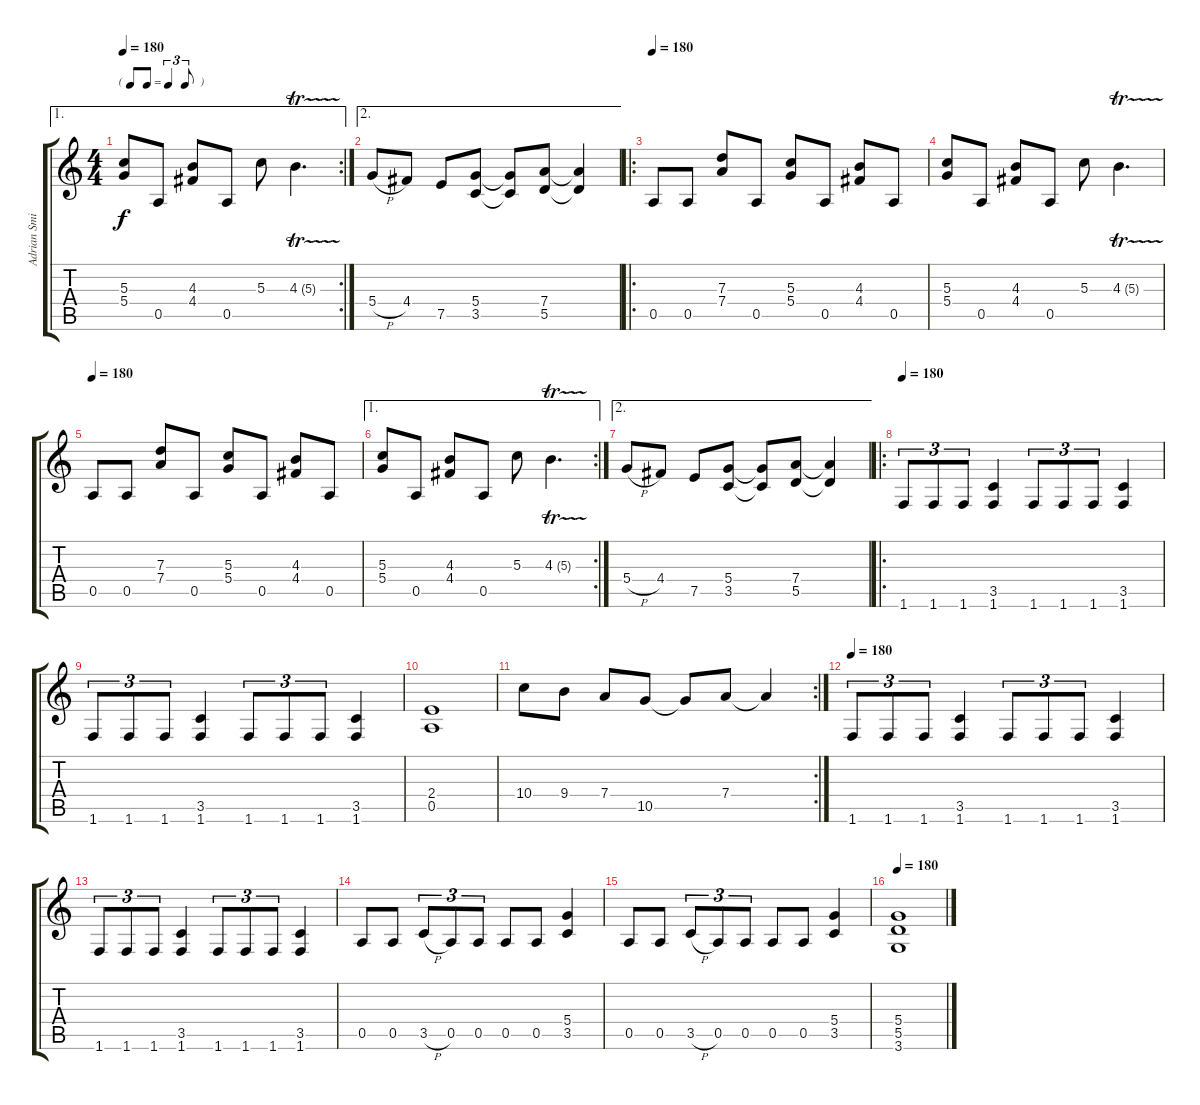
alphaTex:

\track ("Adrian Smith" "Adrian Smi") {instrument distortionguitar}
\staff {score tabs}
\tuning (E4 B3 G3 D3 A2 E2) {hide}
\ae 1
\rc 2
\ts (4 4)
\tf triplet8th
\tempo 180
\clef g2
\ks c
(5.3 5.4).8{dy f} 0.5.8 (4.3 4.4).8 0.5.8 5.3.8 4.3{tr (5 16)}.4{d} |
\ae 2
5.4{h}.8 4.4.8 7.5.8 (5.4 3.5).8 (5.4{t} 3.5{t}).8 (7.4 5.5).8 (7.4{t} 5.5{t}).4 |
\ro
\tempo 180
0.5.8 0.5.8 (7.3 7.4).8 0.5.8 (5.3 5.4).8 0.5.8 (4.3 4.4).8 0.5.8 |
(5.3 5.4).8 0.5.8 (4.3 4.4).8 0.5.8 5.3.8 4.3{tr (5 16)}.4{d} |
\tempo 180
0.5.8 0.5.8 (7.3 7.4).8 0.5.8 (5.3 5.4).8 0.5.8 (4.3 4.4).8 0.5.8 |
\ae 1
\rc 2
(5.3 5.4).8 0.5.8 (4.3 4.4).8 0.5.8 5.3.8 4.3{tr (5 16)}.4{d} |
\ae 2
5.4{h}.8 4.4.8 7.5.8 (5.4 3.5).8 (5.4{t} 3.5{t}).8 (7.4 5.5).8 (7.4{t} 5.5{t}).4 |
\ro
\tempo 180
1.6.8{tu (3 2)} 1.6.8{tu (3 2)} 1.6.8{tu (3 2)} (3.5 1.6).4 1.6.8{tu (3 2)} 1.6.8{tu (3 2)} 1.6.8{tu (3 2)} (3.5 1.6).4 |
1.6.8{tu (3 2)} 1.6.8{tu (3 2)} 1.6.8{tu (3 2)} (3.5 1.6).4 1.6.8{tu (3 2)} 1.6.8{tu (3 2)} 1.6.8{tu (3 2)} (3.5 1.6).4 |
(2.4 0.5).1 |
\rc 2
10.4.8 9.4.8 7.4.8 10.5.8 10.5{t}.8 7.4.8 7.4{t}.4 |
\tempo 180
1.6.8{tu (3 2)} 1.6.8{tu (3 2)} 1.6.8{tu (3 2)} (3.5 1.6).4 1.6.8{tu (3 2)} 1.6.8{tu (3 2)} 1.6.8{tu (3 2)} (3.5 1.6).4 |
1.6.8{tu (3 2)} 1.6.8{tu (3 2)} 1.6.8{tu (3 2)} (3.5 1.6).4 1.6.8{tu (3 2)} 1.6.8{tu (3 2)} 1.6.8{tu (3 2)} (3.5 1.6).4 |
0.5.8 0.5.8 3.5{h}.8{tu (3 2)} 0.5.8{tu (3 2)} 0.5.8{tu (3 2)} 0.5.8 0.5.8 (5.4 3.5).4 |
0.5.8 0.5.8 3.5{h}.8{tu (3 2)} 0.5.8{tu (3 2)} 0.5.8{tu (3 2)} 0.5.8 0.5.8 (5.4 3.5).4 |
\tempo 180
(5.4 5.5 3.6).1
